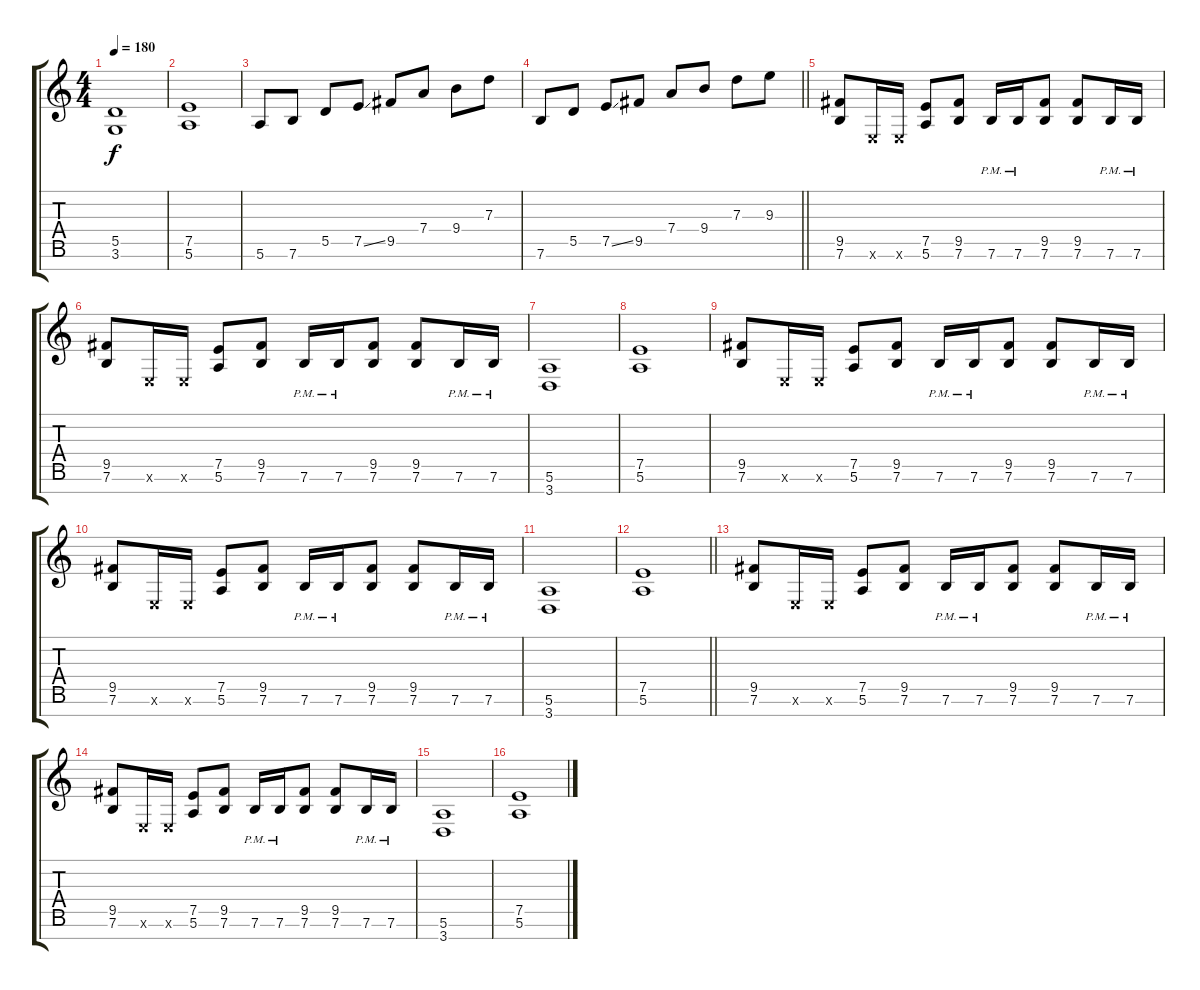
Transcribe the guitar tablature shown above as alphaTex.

\track "" {instrument distortionguitar}
\staff {score tabs}
\tuning (E4 B3 G3 D3 A2 E2 B1) {hide}
\ts (4 4)
\tempo 180
\clef g2
\ks c
(5.5 3.6).1{dy f} |
(7.5 5.6).1 |
5.6.8 7.6.8 5.5.8 7.5{ss}.8 9.5.8 7.4.8 9.4.8 7.3.8 |
\barLineRight lightlight
7.6.8 5.5.8 7.5{ss}.8 9.5.8 7.4.8 9.4.8 7.3.8 9.3.8 |
(9.5 7.6).8 0.6{x}.16 0.6{x}.16 (7.5 5.6).8 (9.5 7.6).8 7.6{pm}.16 7.6{pm}.16 (9.5 7.6).8 (9.5 7.6).8 7.6{pm}.16 7.6{pm}.16 |
(9.5 7.6).8 0.6{x}.16 0.6{x}.16 (7.5 5.6).8 (9.5 7.6).8 7.6{pm}.16 7.6{pm}.16 (9.5 7.6).8 (9.5 7.6).8 7.6{pm}.16 7.6{pm}.16 |
(5.6 3.7).1 |
(7.5 5.6).1 |
(9.5 7.6).8 0.6{x}.16 0.6{x}.16 (7.5 5.6).8 (9.5 7.6).8 7.6{pm}.16 7.6{pm}.16 (9.5 7.6).8 (9.5 7.6).8 7.6{pm}.16 7.6{pm}.16 |
(9.5 7.6).8 0.6{x}.16 0.6{x}.16 (7.5 5.6).8 (9.5 7.6).8 7.6{pm}.16 7.6{pm}.16 (9.5 7.6).8 (9.5 7.6).8 7.6{pm}.16 7.6{pm}.16 |
(5.6 3.7).1 |
\barLineRight lightlight
(7.5 5.6).1 |
(9.5 7.6).8 0.6{x}.16 0.6{x}.16 (7.5 5.6).8 (9.5 7.6).8 7.6{pm}.16 7.6{pm}.16 (9.5 7.6).8 (9.5 7.6).8 7.6{pm}.16 7.6{pm}.16 |
(9.5 7.6).8 0.6{x}.16 0.6{x}.16 (7.5 5.6).8 (9.5 7.6).8 7.6{pm}.16 7.6{pm}.16 (9.5 7.6).8 (9.5 7.6).8 7.6{pm}.16 7.6{pm}.16 |
(5.6 3.7).1 |
(7.5 5.6).1
